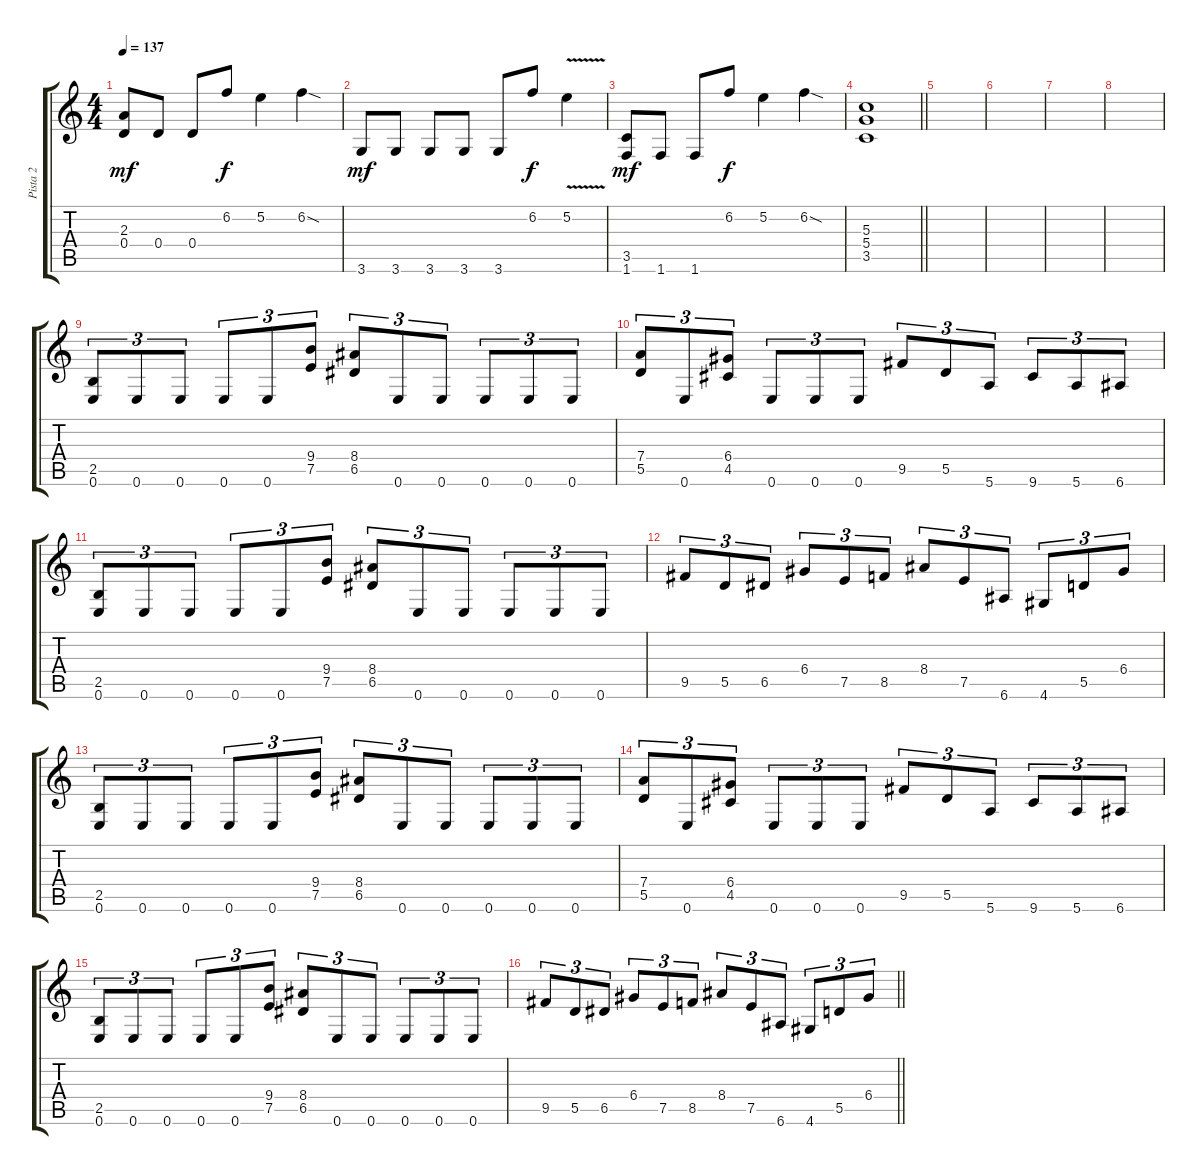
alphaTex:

\track ("Pista 2" "Pista 2") {instrument distortionguitar}
\staff {score tabs}
\tuning (E4 B3 G3 D3 A2 E2) {hide}
\ts (4 4)
\tempo 137
\clef g2
\ks c
(2.3 0.4).8{dy mf} 0.4.8 0.4.8 6.2.8{dy f} 5.2.4 6.2{sod}.4 |
3.6.8{dy mf} 3.6.8 3.6.8 3.6.8 3.6.8 6.2.8{dy f} 5.2{v}.4 |
(3.5 1.6).8{dy mf} 1.6.8 1.6.8 6.2.8{dy f} 5.2.4 6.2{sod}.4 |
\barLineRight lightlight
(5.3 5.4 3.5).1 |
|
|
|
|
(2.5 0.6).8{tu (3 2)} 0.6.8{tu (3 2)} 0.6.8{tu (3 2)} 0.6.8{tu (3 2)} 0.6.8{tu (3 2)} (9.4 7.5).8{tu (3 2)} (8.4 6.5).8{tu (3 2)} 0.6.8{tu (3 2)} 0.6.8{tu (3 2)} 0.6.8{tu (3 2)} 0.6.8{tu (3 2)} 0.6.8{tu (3 2)} |
(7.4 5.5).8{tu (3 2)} 0.6.8{tu (3 2)} (6.4 4.5).8{tu (3 2)} 0.6.8{tu (3 2)} 0.6.8{tu (3 2)} 0.6.8{tu (3 2)} 9.5.8{tu (3 2)} 5.5.8{tu (3 2)} 5.6.8{tu (3 2)} 9.6.8{tu (3 2)} 5.6.8{tu (3 2)} 6.6.8{tu (3 2)} |
(2.5 0.6).8{tu (3 2)} 0.6.8{tu (3 2)} 0.6.8{tu (3 2)} 0.6.8{tu (3 2)} 0.6.8{tu (3 2)} (9.4 7.5).8{tu (3 2)} (8.4 6.5).8{tu (3 2)} 0.6.8{tu (3 2)} 0.6.8{tu (3 2)} 0.6.8{tu (3 2)} 0.6.8{tu (3 2)} 0.6.8{tu (3 2)} |
9.5.8{tu (3 2)} 5.5.8{tu (3 2)} 6.5.8{tu (3 2)} 6.4.8{tu (3 2)} 7.5.8{tu (3 2)} 8.5.8{tu (3 2)} 8.4.8{tu (3 2)} 7.5.8{tu (3 2)} 6.6.8{tu (3 2)} 4.6.8{tu (3 2)} 5.5.8{tu (3 2)} 6.4.8{tu (3 2)} |
(2.5 0.6).8{tu (3 2)} 0.6.8{tu (3 2)} 0.6.8{tu (3 2)} 0.6.8{tu (3 2)} 0.6.8{tu (3 2)} (9.4 7.5).8{tu (3 2)} (8.4 6.5).8{tu (3 2)} 0.6.8{tu (3 2)} 0.6.8{tu (3 2)} 0.6.8{tu (3 2)} 0.6.8{tu (3 2)} 0.6.8{tu (3 2)} |
(7.4 5.5).8{tu (3 2)} 0.6.8{tu (3 2)} (6.4 4.5).8{tu (3 2)} 0.6.8{tu (3 2)} 0.6.8{tu (3 2)} 0.6.8{tu (3 2)} 9.5.8{tu (3 2)} 5.5.8{tu (3 2)} 5.6.8{tu (3 2)} 9.6.8{tu (3 2)} 5.6.8{tu (3 2)} 6.6.8{tu (3 2)} |
(2.5 0.6).8{tu (3 2)} 0.6.8{tu (3 2)} 0.6.8{tu (3 2)} 0.6.8{tu (3 2)} 0.6.8{tu (3 2)} (9.4 7.5).8{tu (3 2)} (8.4 6.5).8{tu (3 2)} 0.6.8{tu (3 2)} 0.6.8{tu (3 2)} 0.6.8{tu (3 2)} 0.6.8{tu (3 2)} 0.6.8{tu (3 2)} |
\barLineRight lightlight
9.5.8{tu (3 2)} 5.5.8{tu (3 2)} 6.5.8{tu (3 2)} 6.4.8{tu (3 2)} 7.5.8{tu (3 2)} 8.5.8{tu (3 2)} 8.4.8{tu (3 2)} 7.5.8{tu (3 2)} 6.6.8{tu (3 2)} 4.6.8{tu (3 2)} 5.5.8{tu (3 2)} 6.4.8{tu (3 2)}
